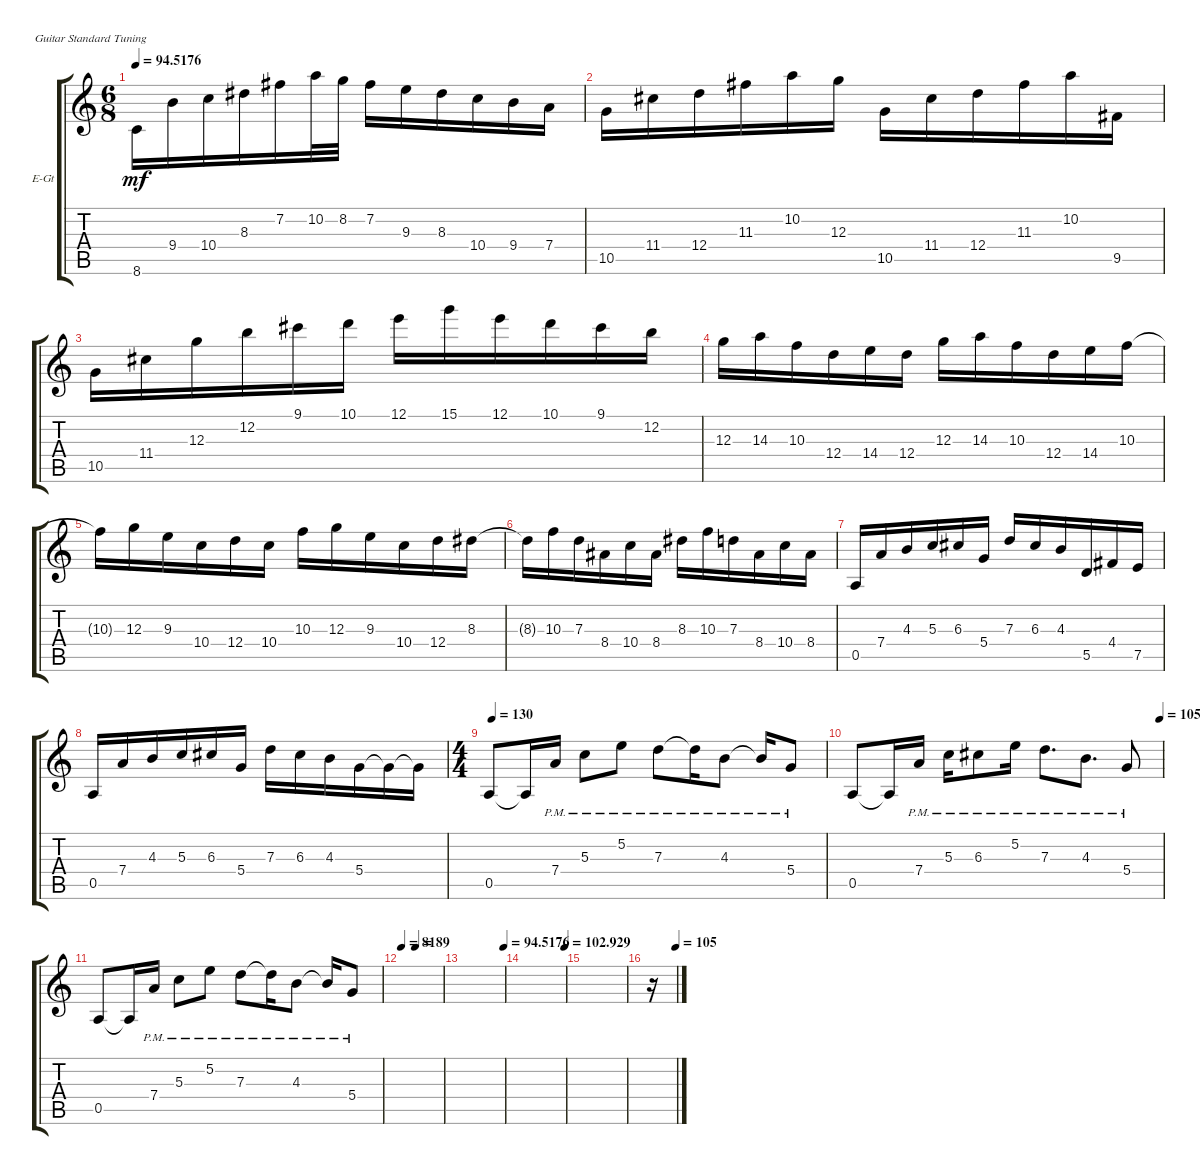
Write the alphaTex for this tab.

\defaultSystemsLayout 4
\bracketExtendMode groupsimilarinstruments
\firstSystemTrackNameOrientation horizontal
\otherSystemsTrackNameOrientation horizontal
\track ("Al Di Clean" "E-Gt") {instrument electricguitarclean}
\staff {score tabs}
\tuning (E4 B3 G3 D3 A2 E2)
\ts (6 8)
\tempo
94.5176
\accidentals auto
\clef g2
\ottava regular
\simile none
\ks c
8.6{t}.16{dy mf} 9.4.16 10.4.16 8.3.16 7.2.16 10.2.32 8.2.32 7.2.16 9.3.16 8.3.16 10.4.16 9.4.16 7.4.16 |
10.5.16 11.4.16 12.4.16 11.3.16 10.2.16 12.3.16 10.5.16 11.4.16 12.4.16 11.3.16 10.2.16 9.5.16 |
10.5.16 11.4.16 12.3.16 12.2.16 9.1.16 10.1.16 12.1.16 15.1.16 12.1.16 10.1.16 9.1.16 12.2.16 |
12.3.16 14.3.16 10.3.16 12.4.16 14.4.16 12.4.16 12.3.16 14.3.16 10.3.16 12.4.16 14.4.16 10.3.16 |
10.3{t}.16 12.3.16 9.3.16 10.4.16 12.4.16 10.4.16 10.3.16 12.3.16 9.3.16 10.4.16 12.4.16 8.3.16 |
8.3{t}.16 10.3.16 7.3.16 8.4.16 10.4.16 8.4.16 8.3.16 10.3.16 7.3.16 8.4.16 10.4.16 8.4.16 |
0.5.16 7.4.16 4.3.16 5.3.16 6.3.16 5.4.16 7.3.16 6.3.16 4.3.16 5.5.16 4.4.16 7.5.16 |
0.5.16 7.4.16 4.3.16 5.3.16 6.3.16 5.4.16 7.3.16 6.3.16 4.3.16 5.4.16 5.4{t}.16 5.4{t}.16 |
\ts (4 4)
\tempo (130 0.0125)
0.5.8 0.5{t}.16 7.4{pm}.16 5.3{pm}.8 5.2{pm}.8 7.3{pm}.8 7.3{pm t}.16 4.3{pm}.8 4.3{pm t}.16 5.4{pm}.8 |
\tempo (105 0.99375)
0.5.8 0.5{t}.16 7.4{pm}.16 5.3{pm}.16 6.3{pm}.8 5.2{pm}.16 7.3{pm}.8{d} 4.3{pm}.8{d} 5.4{pm}.8 |
0.5.8 0.5{t}.16 7.4{pm}.16 5.3{pm}.8 5.2{pm}.8 7.3{pm}.8 7.3{pm t}.16 4.3{pm}.8 4.3{pm t}.16 5.4{pm}.8 |
\tempo 81
\tempo (89 0.34375)
|
\tempo (94.5176 1)
|
\tempo (102.929 1)
|
|
\tempo (105 1)
r.16
